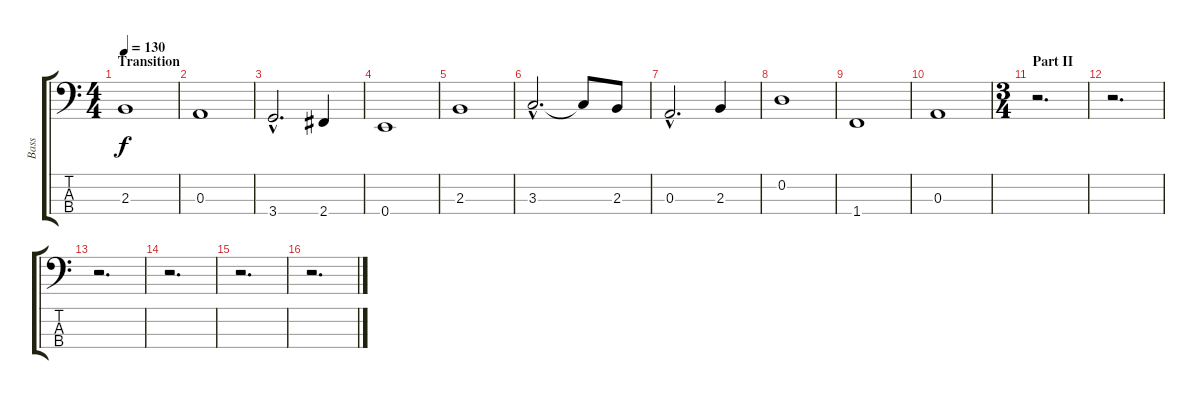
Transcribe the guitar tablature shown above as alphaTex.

\track ("Bass" "Bass") {instrument electricbassfinger}
\staff {score tabs}
\tuning (G2 D2 A1 E1) {hide}
\ts (4 4)
\section ("" "Transition")
\tempo 130
\clef f4
\ks c
2.3.1{dy f} |
0.3.1 |
3.4{hac}.2{d} 2.4.4 |
0.4.1 |
2.3.1 |
3.3{hac}.2{d} 3.3{t}.8 2.3.8 |
0.3{hac}.2{d} 2.3.4 |
0.2.1 |
1.4.1 |
0.3.1 |
\ts (3 4)
\section ("" "Part II")
r.2{d} |
r.2{d} |
r.2{d} |
r.2{d} |
r.2{d} |
r.2{d}
